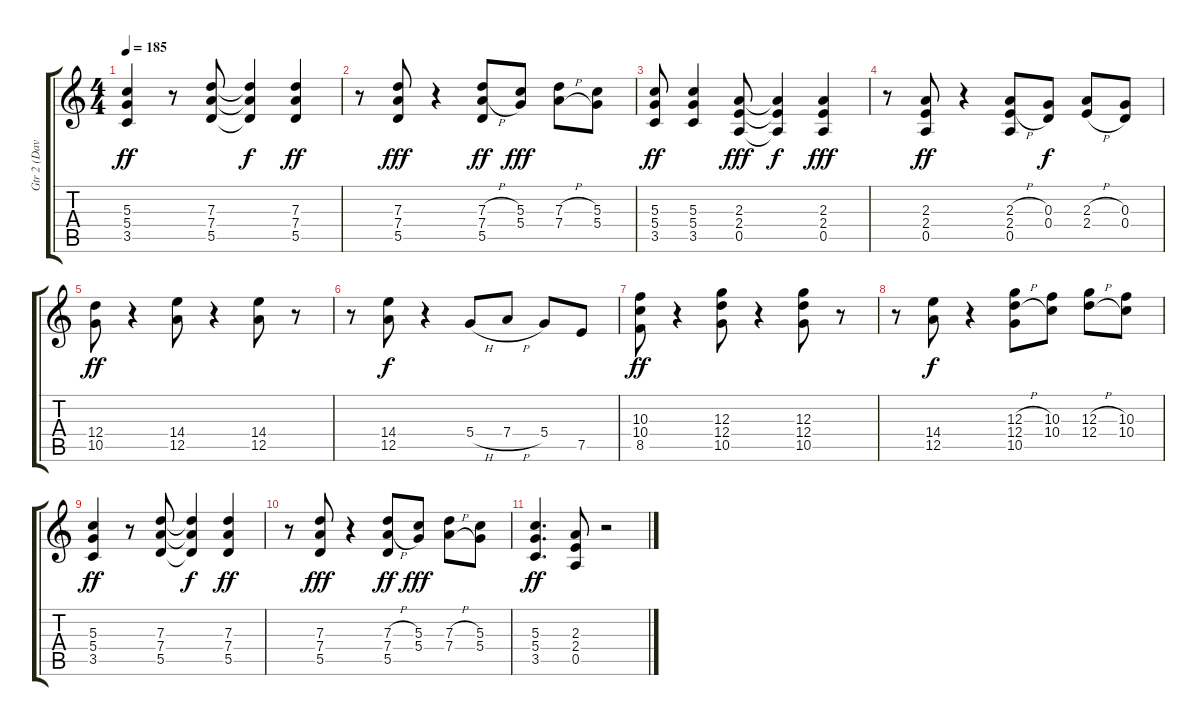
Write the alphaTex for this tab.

\track ("Gtr 2 (Dave Murray" "Gtr 2 (Dav") {instrument distortionguitar}
\staff {score tabs}
\tuning (E4 B3 G3 D3 A2 E2) {hide}
\ts (4 4)
\tempo 185
\clef g2
\ks c
(5.3 5.4 3.5).4{dy ff} r.8 (7.3 7.4 5.5).8 (7.3{t} 7.4{t} 5.5{t}).4{dy f} (7.3 7.4 5.5).4{dy ff} |
r.8 (7.3 7.4 5.5).8{dy fff} r.4 (7.3{h} 7.4{h} 5.5).8{dy ff} (5.3 5.4).8{dy fff} (7.3{h} 7.4{h}).8 (5.3 5.4).8 |
(5.3 5.4 3.5).8{dy ff} (5.3 5.4 3.5).4 (2.3 2.4 0.5).8{dy fff} (2.3{t} 2.4{t} 0.5{t}).4{dy f} (2.3 2.4 0.5).4{dy fff} |
r.8 (2.3 2.4 0.5).8{dy ff} r.4 (2.3{h} 2.4{h} 0.5).8 (0.3 0.4).8{dy f} (2.3{h} 2.4{h}).8 (0.3 0.4).8 |
(12.4 10.5).8{dy ff} r.4 (14.4 12.5).8 r.4 (14.4 12.5).8 r.8 |
r.8 (14.4 12.5).8{dy f} r.4 5.4{h}.8 7.4{h}.8 5.4.8 7.5.8 |
(10.3 10.4 8.5).8{dy ff} r.4 (12.3 12.4 10.5).8 r.4 (12.3 12.4 10.5).8 r.8 |
r.8 (14.4 12.5).8{dy f} r.4 (12.3{h} 12.4{h} 10.5).8 (10.3 10.4).8 (12.3{h} 12.4{h}).8 (10.3 10.4).8 |
(5.3 5.4 3.5).4{dy ff} r.8 (7.3 7.4 5.5).8 (7.3{t} 7.4{t} 5.5{t}).4{dy f} (7.3 7.4 5.5).4{dy ff} |
r.8 (7.3 7.4 5.5).8{dy fff} r.4 (7.3{h} 7.4{h} 5.5).8{dy ff} (5.3 5.4).8{dy fff} (7.3{h} 7.4{h}).8 (5.3 5.4).8 |
(5.3 5.4 3.5).4{d dy ff} (2.3 2.4 0.5).8 r.2
